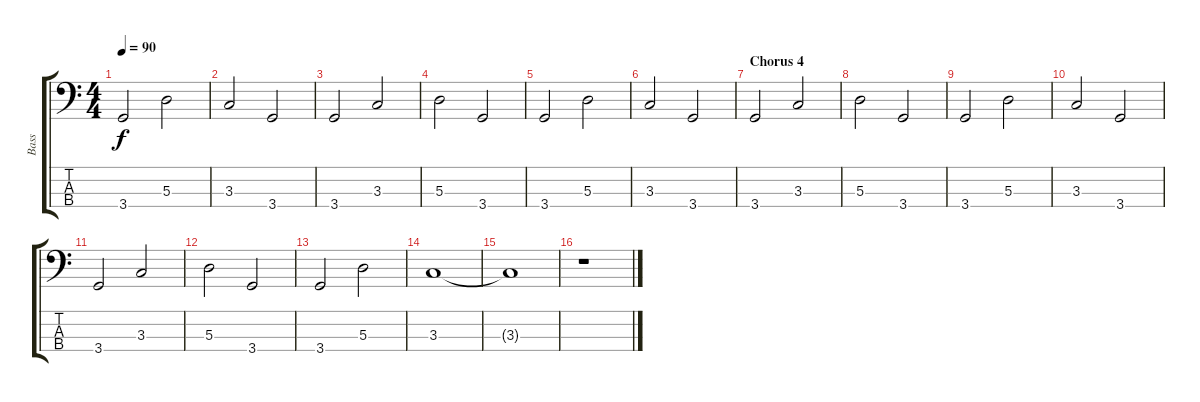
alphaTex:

\track ("Bass" "Bass") {instrument electricbasspick}
\staff {score tabs}
\tuning (G2 D2 A1 E1) {hide}
\ts (4 4)
\tempo 90
\clef f4
\ks c
3.4.2{dy f} 5.3.2 |
3.3.2 3.4.2 |
3.4.2 3.3.2 |
5.3.2 3.4.2 |
3.4.2 5.3.2 |
3.3.2 3.4.2 |
\section ("" "Chorus 4")
3.4.2 3.3.2 |
5.3.2 3.4.2 |
3.4.2 5.3.2 |
3.3.2 3.4.2 |
3.4.2 3.3.2 |
5.3.2 3.4.2 |
3.4.2 5.3.2 |
3.3.1 |
3.3{t}.1 |
r.1
